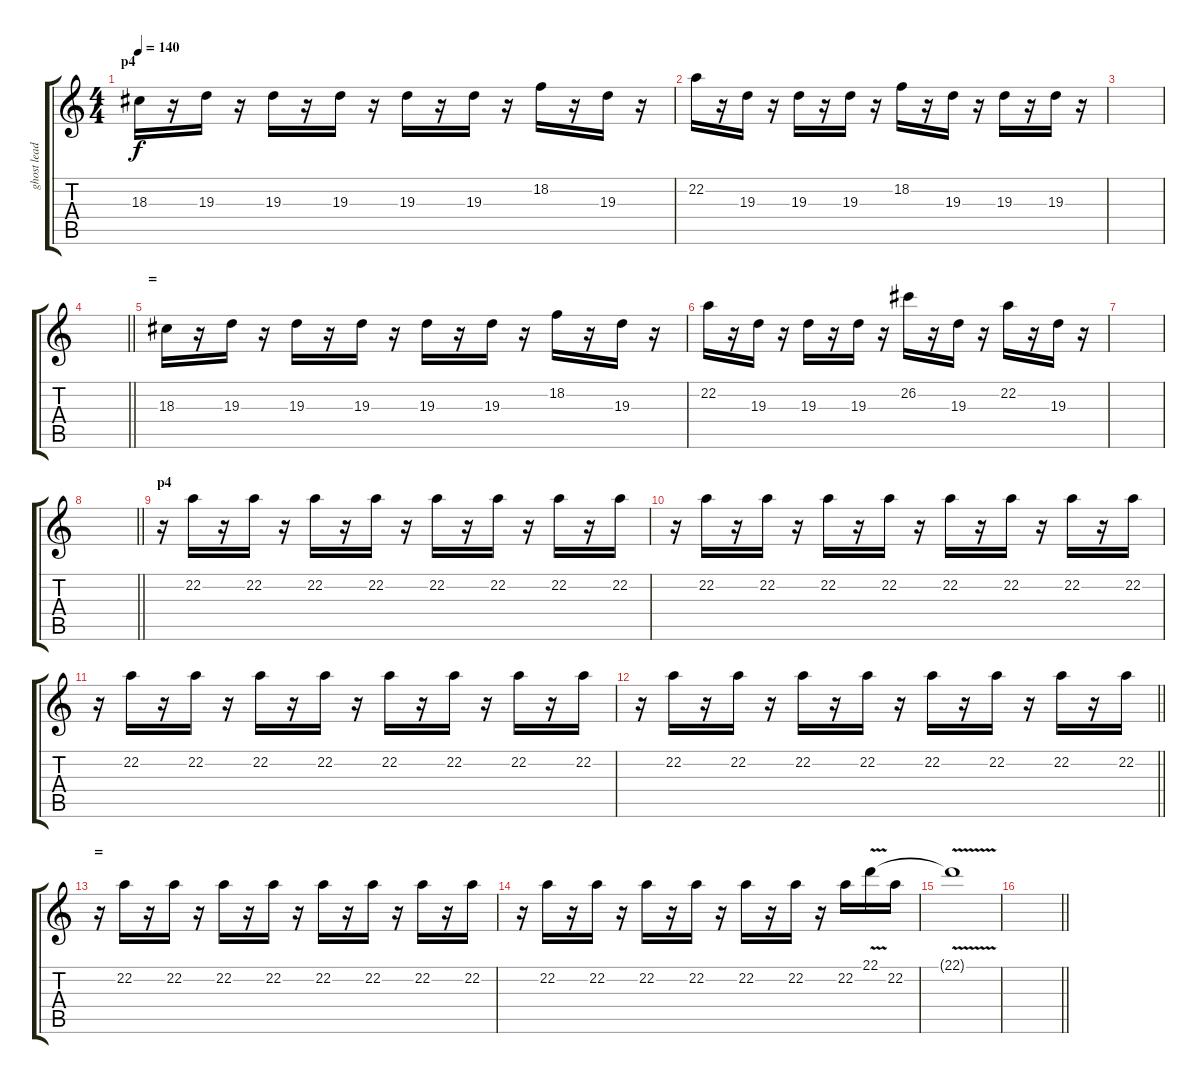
\track ("ghost lead" "ghost lead") {instrument pad3polysynth}
\staff {score tabs}
\tuning (E4 B3 G3 D3 A2 E2) {hide}
\ts (4 4)
\section ("" "p4")
\tempo 140
\clef g2
\ks c
18.3.16{dy f} r.16 19.3.16 r.16 19.3.16 r.16 19.3.16 r.16 19.3.16 r.16 19.3.16 r.16 18.2.16 r.16 19.3.16 r.16 |
22.2.16 r.16 19.3.16 r.16 19.3.16 r.16 19.3.16 r.16 18.2.16 r.16 19.3.16 r.16 19.3.16 r.16 19.3.16 r.16 |
|
\barLineRight lightlight
|
\section ("" "=")
18.3.16 r.16 19.3.16 r.16 19.3.16 r.16 19.3.16 r.16 19.3.16 r.16 19.3.16 r.16 18.2.16 r.16 19.3.16 r.16 |
22.2.16 r.16 19.3.16 r.16 19.3.16 r.16 19.3.16 r.16 26.2.16 r.16 19.3.16 r.16 22.2.16 r.16 19.3.16 r.16 |
|
\barLineRight lightlight
|
\section ("" "p4")
r.16 22.2.16 r.16 22.2.16 r.16 22.2.16 r.16 22.2.16 r.16 22.2.16 r.16 22.2.16 r.16 22.2.16 r.16 22.2.16 |
r.16 22.2.16 r.16 22.2.16 r.16 22.2.16 r.16 22.2.16 r.16 22.2.16 r.16 22.2.16 r.16 22.2.16 r.16 22.2.16 |
r.16 22.2.16 r.16 22.2.16 r.16 22.2.16 r.16 22.2.16 r.16 22.2.16 r.16 22.2.16 r.16 22.2.16 r.16 22.2.16 |
\barLineRight lightlight
r.16 22.2.16 r.16 22.2.16 r.16 22.2.16 r.16 22.2.16 r.16 22.2.16 r.16 22.2.16 r.16 22.2.16 r.16 22.2.16 |
\section ("" "=")
r.16 22.2.16 r.16 22.2.16 r.16 22.2.16 r.16 22.2.16 r.16 22.2.16 r.16 22.2.16 r.16 22.2.16 r.16 22.2.16 |
r.16 22.2.16 r.16 22.2.16 r.16 22.2.16 r.16 22.2.16 r.16 22.2.16 r.16 22.2.16 r.16 22.2.16 22.1{v}.16 22.2.16 |
22.1{t}.1 |
\barLineRight lightlight
